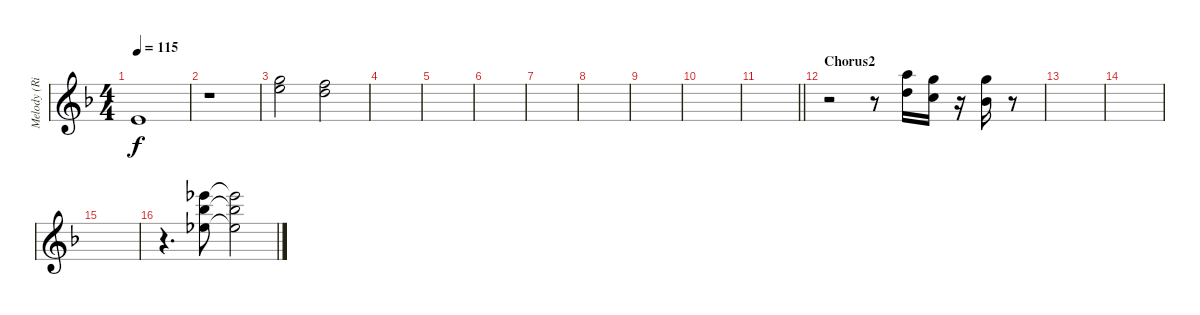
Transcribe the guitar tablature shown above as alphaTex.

\track ("Melody (Right)" "Melody (Ri") {instrument electricpiano1}
\staff {score}
\tuning (E5 B4 G4 D4 A3 E3) {hide}
\ts (4 4)
\tempo 115
\clef g2
\ks f
2.4.1{dy f} |
r.1 |
(0.1 8.2).2 (1.1 3.2).2 |
|
|
|
|
|
|
|
\barLineRight lightlight
|
\section ("" "Chorus2")
r.2 r.8 (5.1 3.2).16 (3.1 1.2).16 r.16 (3.1 3.3).16 r.8 |
|
|
|
r.4{d} (11.1 11.2 8.3).8 (11.1{t} 11.2{t} 8.3{t}).2
